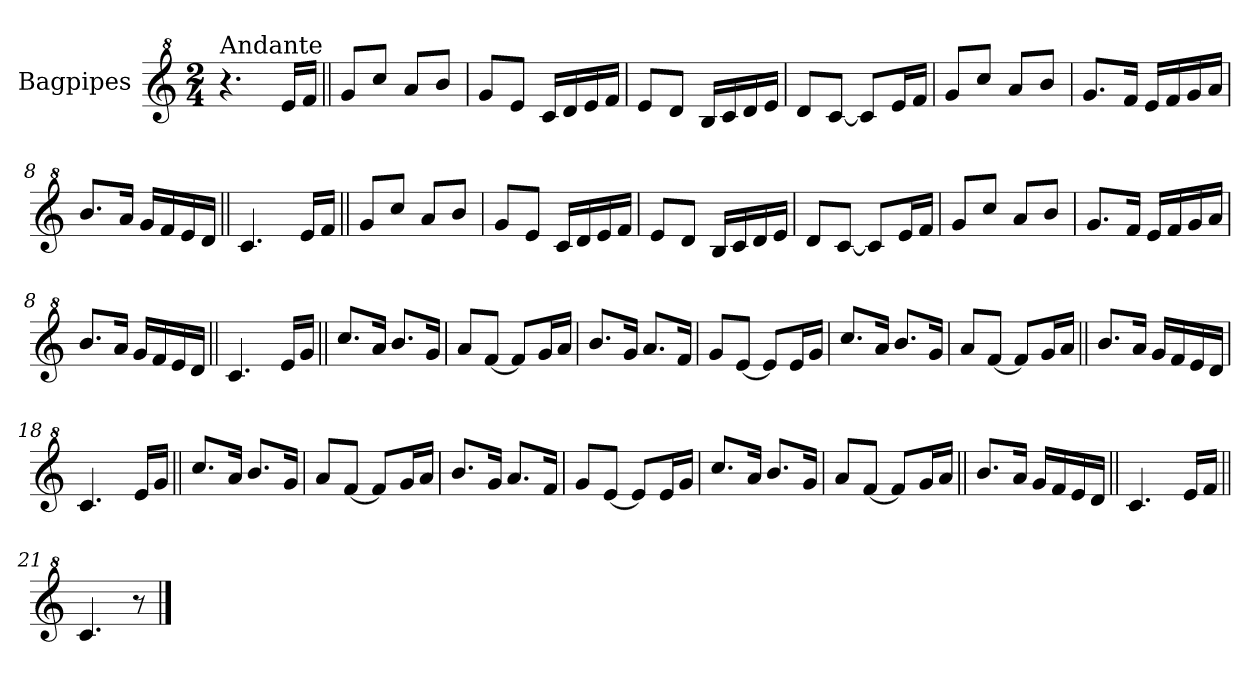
**kern
*part1
*staff1
*I"Bagpipes
*I'Bag
*clefG^2
*k[]
*C:
*M2/4
=1
!LO:TX:a:t=Andante
4.r
16ee/LL
16ff/JJ
=2||
8gg/L
8ccc/J
8aa/L
8bb/J
=3
8gg/L
8ee/J
16cc/LL
16dd/
16ee/
16ff/JJ
=4
8ee/L
8dd/J
16b/LL
16cc/
16dd/
16ee/JJ
=5
8dd/L
[8cc/J
8cc/L]
16ee/L
16ff/JJ
=6
8gg/L
8ccc/J
8aa/L
8bb/J
=7
8.gg/L
16ff/Jk
16ee/LL
16ff/
16gg/
16aa/JJ
!!LO:LB:g=z
=8
8.bb/L
16aa/Jk
16gg/LL
16ff/
16ee/
16dd/JJ
=9||
4.cc/
16ee/LL
16ff/JJ
=2||
8gg/L
8ccc/J
8aa/L
8bb/J
=3
8gg/L
8ee/J
16cc/LL
16dd/
16ee/
16ff/JJ
=4
8ee/L
8dd/J
16b/LL
16cc/
16dd/
16ee/JJ
=5
8dd/L
[8cc/J
8cc/L]
16ee/L
16ff/JJ
=6
8gg/L
8ccc/J
8aa/L
8bb/J
=7
8.gg/L
16ff/Jk
16ee/LL
16ff/
16gg/
16aa/JJ
!!LO:LB:g=z
=8
8.bb/L
16aa/Jk
16gg/LL
16ff/
16ee/
16dd/JJ
=10||
4.cc/
16ee/LL
16gg/JJ
=11||
8.ccc/L
16aa/Jk
8.bb/L
16gg/Jk
=12
8aa/L
[8ff/J
8ff/L]
16gg/L
16aa/JJ
=13
8.bb/L
16gg/Jk
8.aa/L
16ff/Jk
=14
8gg/L
[8ee/J
8ee/L]
16ee/L
16gg/JJ
=15
8.ccc/L
16aa/Jk
8.bb/L
16gg/Jk
!!LO:LB:g=z
=16
8aa/L
[8ff/J
8ff/L]
16gg/L
16aa/JJ
=17||
8.bb/L
16aa/Jk
16gg/LL
16ff/
16ee/
16dd/JJ
=18
4.cc/
16ee/LL
16gg/JJ
=11||
8.ccc/L
16aa/Jk
8.bb/L
16gg/Jk
=12
8aa/L
[8ff/J
8ff/L]
16gg/L
16aa/JJ
=13
8.bb/L
16gg/Jk
8.aa/L
16ff/Jk
=14
8gg/L
[8ee/J
8ee/L]
16ee/L
16gg/JJ
=15
8.ccc/L
16aa/Jk
8.bb/L
16gg/Jk
!!LO:LB:g=z
=16
8aa/L
[8ff/J
8ff/L]
16gg/L
16aa/JJ
=19||
8.bb/L
16aa/Jk
16gg/LL
16ff/
16ee/
16dd/JJ
=20||
4.cc/
16ee/LL
16ff/JJ
=21||
4.cc/
8r
==
*-
